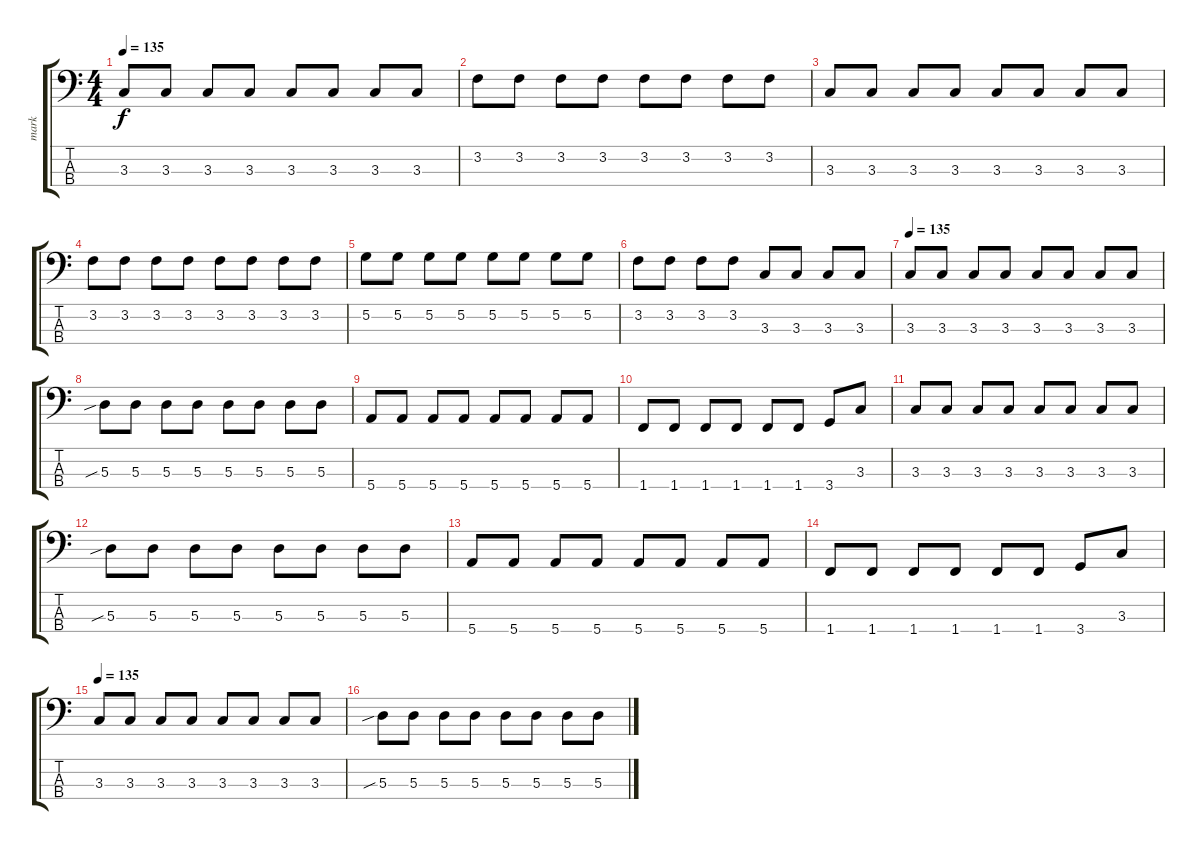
\track ("mark" "mark") {instrument slapbass1}
\staff {score tabs}
\tuning (G2 D2 A1 E1) {hide}
\ts (4 4)
\tempo 135
\clef f4
\ks c
3.3.8{dy f} 3.3.8 3.3.8 3.3.8 3.3.8 3.3.8 3.3.8 3.3.8 |
3.2.8 3.2.8 3.2.8 3.2.8 3.2.8 3.2.8 3.2.8 3.2.8 |
3.3.8 3.3.8 3.3.8 3.3.8 3.3.8 3.3.8 3.3.8 3.3.8 |
3.2.8 3.2.8 3.2.8 3.2.8 3.2.8 3.2.8 3.2.8 3.2.8 |
5.2.8 5.2.8 5.2.8 5.2.8 5.2.8 5.2.8 5.2.8 5.2.8 |
3.2.8 3.2.8 3.2.8 3.2.8 3.3.8 3.3.8 3.3.8 3.3.8 |
\tempo 135
3.3.8 3.3.8 3.3.8 3.3.8 3.3.8 3.3.8 3.3.8 3.3.8 |
5.3{sib}.8 5.3.8 5.3.8 5.3.8 5.3.8 5.3.8 5.3.8 5.3.8 |
5.4.8 5.4.8 5.4.8 5.4.8 5.4.8 5.4.8 5.4.8 5.4.8 |
1.4.8 1.4.8 1.4.8 1.4.8 1.4.8 1.4.8 3.4.8 3.3.8 |
3.3.8 3.3.8 3.3.8 3.3.8 3.3.8 3.3.8 3.3.8 3.3.8 |
5.3{sib}.8 5.3.8 5.3.8 5.3.8 5.3.8 5.3.8 5.3.8 5.3.8 |
5.4.8 5.4.8 5.4.8 5.4.8 5.4.8 5.4.8 5.4.8 5.4.8 |
1.4.8 1.4.8 1.4.8 1.4.8 1.4.8 1.4.8 3.4.8 3.3.8 |
\tempo 135
3.3.8 3.3.8 3.3.8 3.3.8 3.3.8 3.3.8 3.3.8 3.3.8 |
5.3{sib}.8 5.3.8 5.3.8 5.3.8 5.3.8 5.3.8 5.3.8 5.3.8
